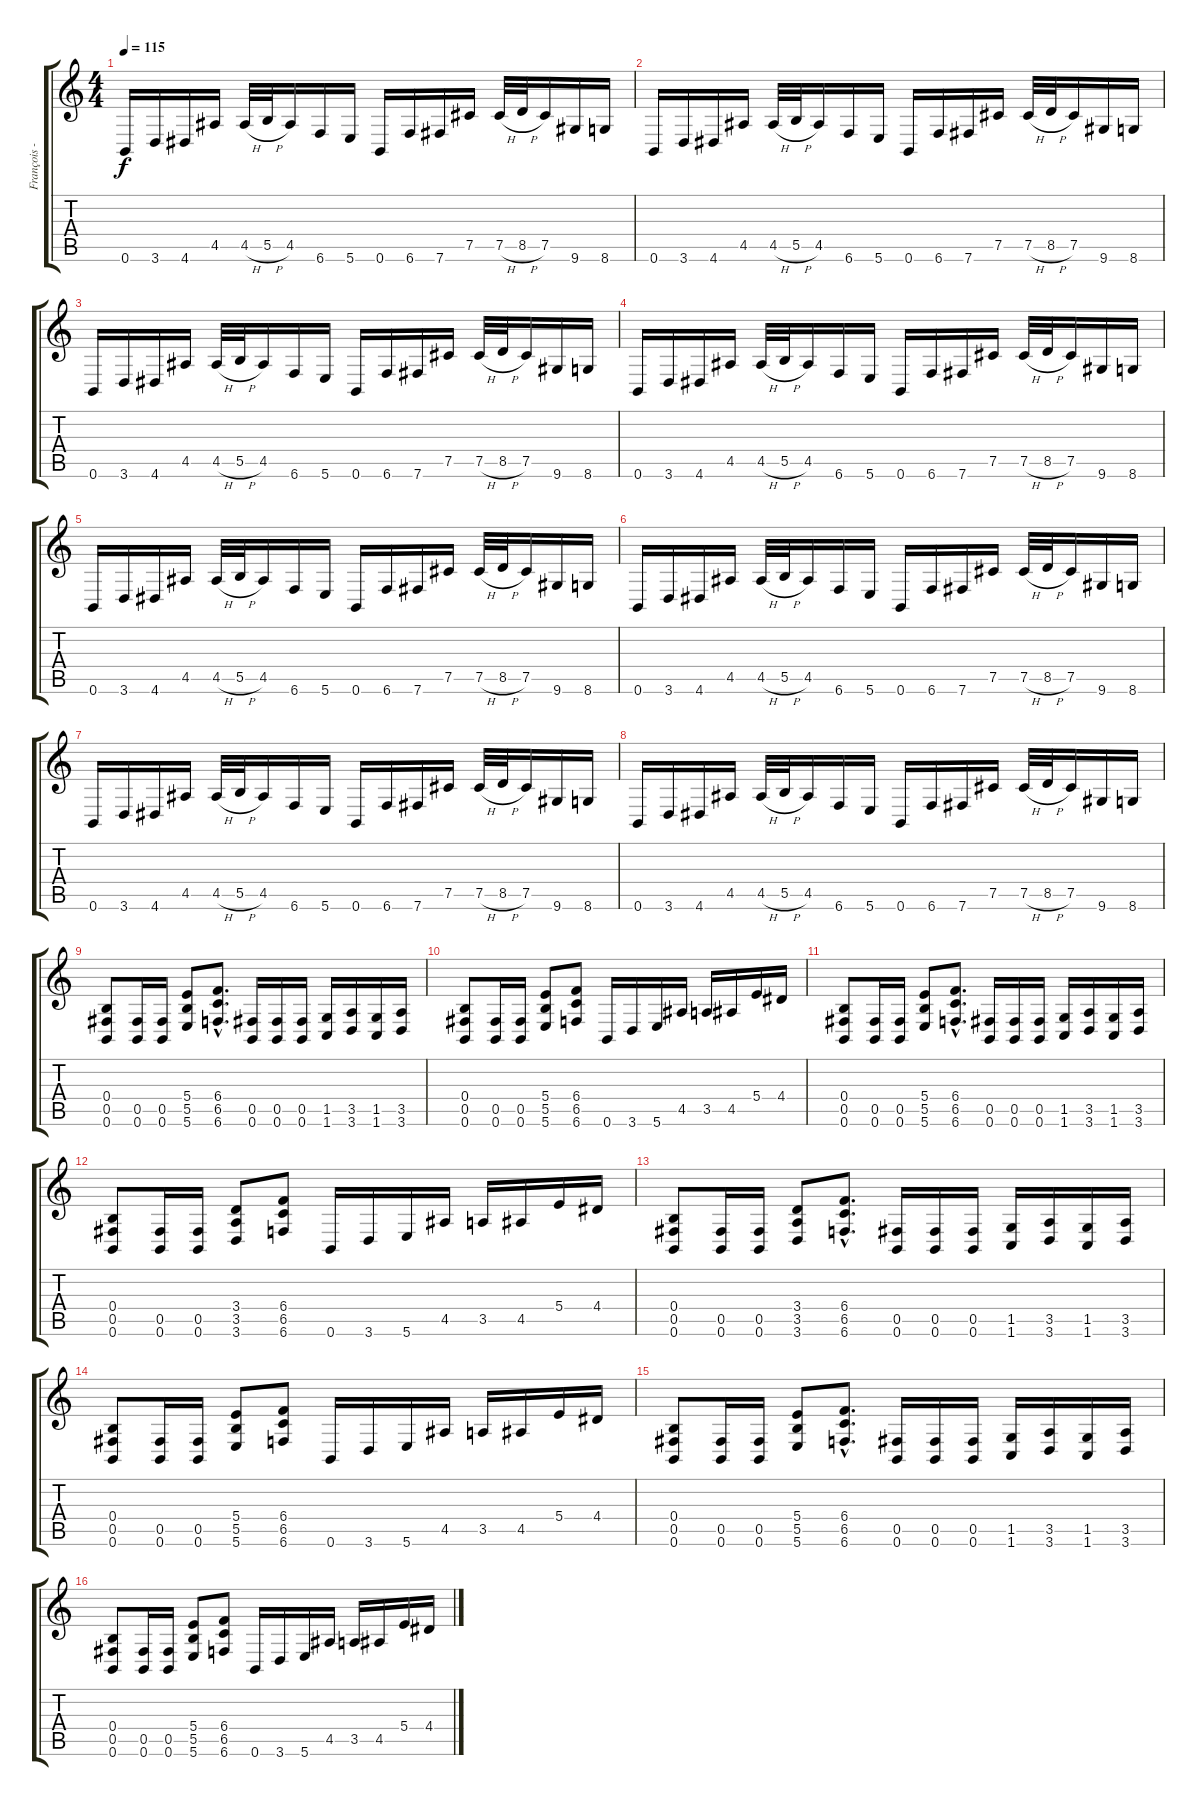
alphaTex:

\track ("François - Guitar" "François -") {instrument distortionguitar}
\staff {score tabs}
\tuning (Db4 Ab3 E3 B2 Gb2 B1) {hide}
\ts (4 4)
\tempo 115
\clef g2
\ks c
0.6.16{dy f instrument distortionguitar} 3.6.16 4.6.16 4.5.16 4.5{h}.32 5.5{h}.32 4.5.16 6.6.16 5.6.16 0.6.16 6.6.16 7.6.16 7.5.16 7.5{h}.32 8.5{h}.32 7.5.16 9.6.16 8.6.16 |
0.6.16 3.6.16 4.6.16 4.5.16 4.5{h}.32 5.5{h}.32 4.5.16 6.6.16 5.6.16 0.6.16 6.6.16 7.6.16 7.5.16 7.5{h}.32 8.5{h}.32 7.5.16 9.6.16 8.6.16 |
0.6.16 3.6.16 4.6.16 4.5.16 4.5{h}.32 5.5{h}.32 4.5.16 6.6.16 5.6.16 0.6.16 6.6.16 7.6.16 7.5.16 7.5{h}.32 8.5{h}.32 7.5.16 9.6.16 8.6.16 |
0.6.16 3.6.16 4.6.16 4.5.16 4.5{h}.32 5.5{h}.32 4.5.16 6.6.16 5.6.16 0.6.16 6.6.16 7.6.16 7.5.16 7.5{h}.32 8.5{h}.32 7.5.16 9.6.16 8.6.16 |
0.6.16 3.6.16 4.6.16 4.5.16 4.5{h}.32 5.5{h}.32 4.5.16 6.6.16 5.6.16 0.6.16 6.6.16 7.6.16 7.5.16 7.5{h}.32 8.5{h}.32 7.5.16 9.6.16 8.6.16 |
0.6.16 3.6.16 4.6.16 4.5.16 4.5{h}.32 5.5{h}.32 4.5.16 6.6.16 5.6.16 0.6.16 6.6.16 7.6.16 7.5.16 7.5{h}.32 8.5{h}.32 7.5.16 9.6.16 8.6.16 |
0.6.16 3.6.16 4.6.16 4.5.16 4.5{h}.32 5.5{h}.32 4.5.16 6.6.16 5.6.16 0.6.16 6.6.16 7.6.16 7.5.16 7.5{h}.32 8.5{h}.32 7.5.16 9.6.16 8.6.16 |
0.6.16 3.6.16 4.6.16 4.5.16 4.5{h}.32 5.5{h}.32 4.5.16 6.6.16 5.6.16 0.6.16 6.6.16 7.6.16 7.5.16 7.5{h}.32 8.5{h}.32 7.5.16 9.6.16 8.6.16 |
(0.4 0.5 0.6).8 (0.5 0.6).16 (0.5 0.6).16 (5.4 5.5 5.6).8 (6.4{hac} 6.5{hac} 6.6{hac}).8{d} (0.5 0.6).16 (0.5 0.6).16 (0.5 0.6).16 (1.5 1.6).16 (3.5 3.6).16 (1.5 1.6).16 (3.5 3.6).16 |
(0.4 0.5 0.6).8 (0.5 0.6).16 (0.5 0.6).16 (5.4 5.5 5.6).8 (6.4 6.5 6.6).8 0.6.16 3.6.16 5.6.16 4.5.16 3.5.16 4.5.16 5.4.16 4.4.16 |
(0.4 0.5 0.6).8 (0.5 0.6).16 (0.5 0.6).16 (5.4 5.5 5.6).8 (6.4{hac} 6.5{hac} 6.6{hac}).8{d} (0.5 0.6).16 (0.5 0.6).16 (0.5 0.6).16 (1.5 1.6).16 (3.5 3.6).16 (1.5 1.6).16 (3.5 3.6).16 |
(0.4 0.5 0.6).8 (0.5 0.6).16 (0.5 0.6).16 (3.4 3.5 3.6).8 (6.4 6.5 6.6).8 0.6.16 3.6.16 5.6.16 4.5.16 3.5.16 4.5.16 5.4.16 4.4.16 |
(0.4 0.5 0.6).8 (0.5 0.6).16 (0.5 0.6).16 (3.4 3.5 3.6).8 (6.4{hac} 6.5{hac} 6.6{hac}).8{d} (0.5 0.6).16 (0.5 0.6).16 (0.5 0.6).16 (1.5 1.6).16 (3.5 3.6).16 (1.5 1.6).16 (3.5 3.6).16 |
(0.4 0.5 0.6).8 (0.5 0.6).16 (0.5 0.6).16 (5.4 5.5 5.6).8 (6.4 6.5 6.6).8 0.6.16 3.6.16 5.6.16 4.5.16 3.5.16 4.5.16 5.4.16 4.4.16 |
(0.4 0.5 0.6).8 (0.5 0.6).16 (0.5 0.6).16 (5.4 5.5 5.6).8 (6.4{hac} 6.5{hac} 6.6{hac}).8{d} (0.5 0.6).16 (0.5 0.6).16 (0.5 0.6).16 (1.5 1.6).16 (3.5 3.6).16 (1.5 1.6).16 (3.5 3.6).16 |
(0.4 0.5 0.6).8 (0.5 0.6).16 (0.5 0.6).16 (5.4 5.5 5.6).8 (6.4 6.5 6.6).8 0.6.16 3.6.16 5.6.16 4.5.16 3.5.16 4.5.16 5.4.16 4.4.16
